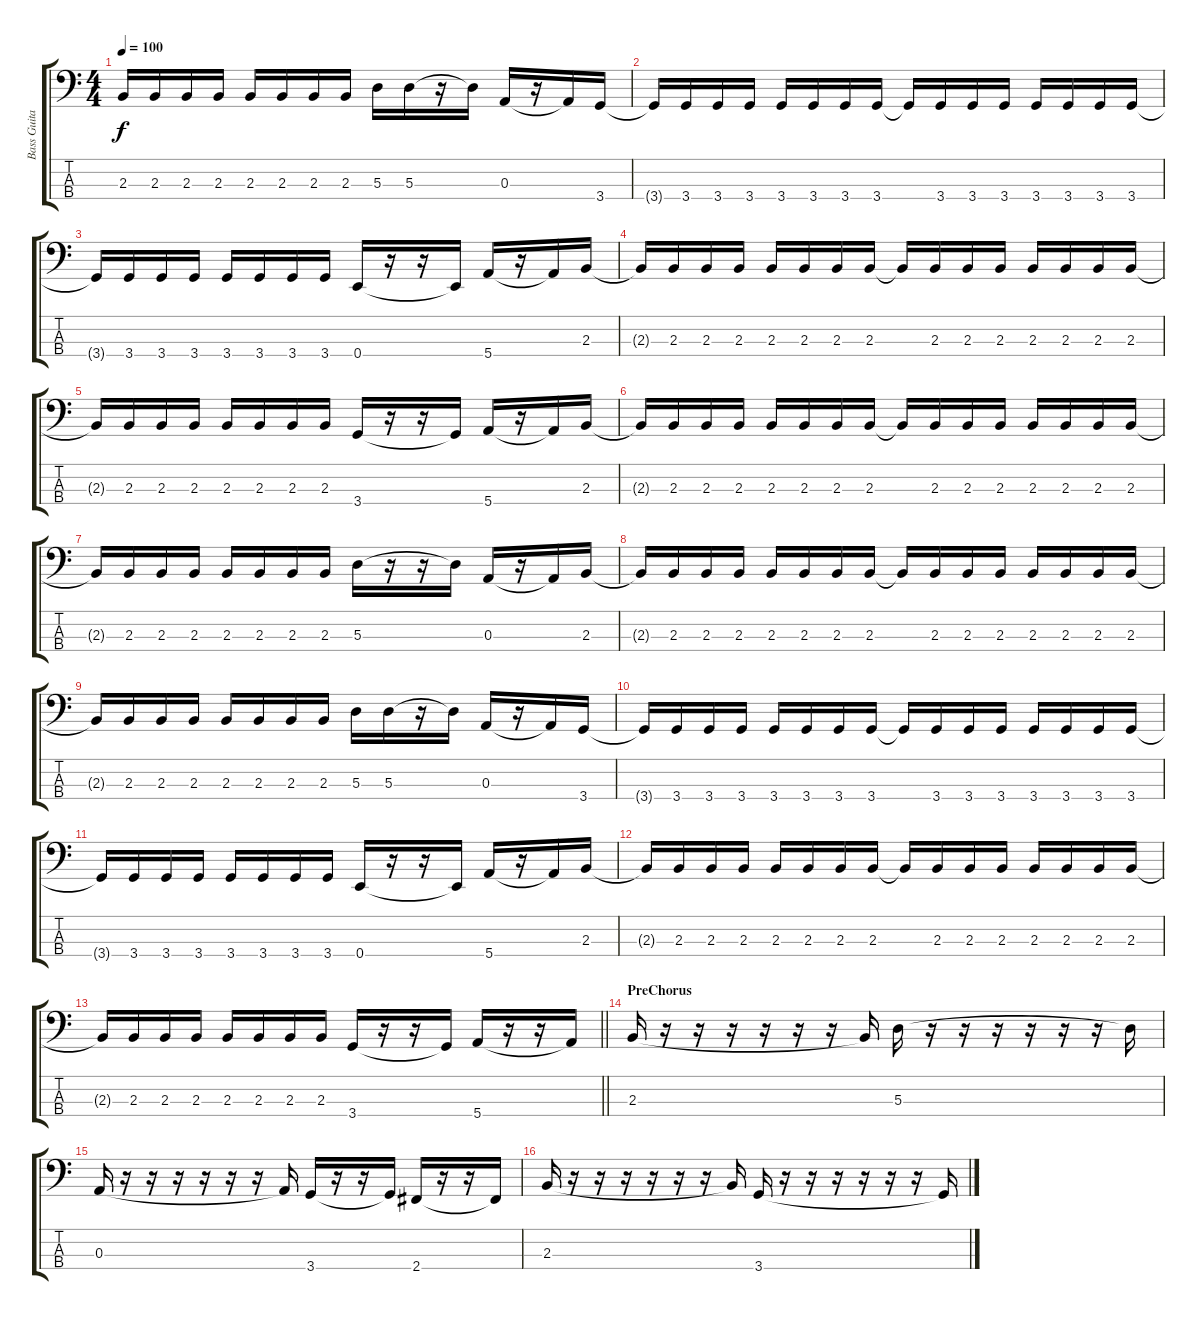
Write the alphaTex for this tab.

\track ("Bass Guitar" "Bass Guita") {instrument electricbassfinger}
\staff {score tabs}
\tuning (G2 D2 A1 E1) {hide}
\ts (4 4)
\tempo 100
\clef f4
\ks c
2.3{t}.16{dy f} 2.3.16 2.3.16 2.3.16 2.3.16 2.3.16 2.3.16 2.3.16 5.3.16 5.3.16 r.16 5.3{t}.16 0.3.16 r.16 0.3{t}.16 3.4.16 |
3.4{t}.16 3.4.16 3.4.16 3.4.16 3.4.16 3.4.16 3.4.16 3.4.16 3.4{t}.16 3.4.16 3.4.16 3.4.16 3.4.16 3.4.16 3.4.16 3.4.16 |
3.4{t}.16 3.4.16 3.4.16 3.4.16 3.4.16 3.4.16 3.4.16 3.4.16 0.4.16 r.16 r.16 0.4{t}.16 5.4.16 r.16 5.4{t}.16 2.3.16 |
2.3{t}.16 2.3.16 2.3.16 2.3.16 2.3.16 2.3.16 2.3.16 2.3.16 2.3{t}.16 2.3.16 2.3.16 2.3.16 2.3.16 2.3.16 2.3.16 2.3.16 |
2.3{t}.16 2.3.16 2.3.16 2.3.16 2.3.16 2.3.16 2.3.16 2.3.16 3.4.16 r.16 r.16 3.4{t}.16 5.4.16 r.16 5.4{t}.16 2.3.16 |
2.3{t}.16 2.3.16 2.3.16 2.3.16 2.3.16 2.3.16 2.3.16 2.3.16 2.3{t}.16 2.3.16 2.3.16 2.3.16 2.3.16 2.3.16 2.3.16 2.3.16 |
2.3{t}.16 2.3.16 2.3.16 2.3.16 2.3.16 2.3.16 2.3.16 2.3.16 5.3.16 r.16 r.16 5.3{t}.16 0.3.16 r.16 0.3{t}.16 2.3.16 |
2.3{t}.16 2.3.16 2.3.16 2.3.16 2.3.16 2.3.16 2.3.16 2.3.16 2.3{t}.16 2.3.16 2.3.16 2.3.16 2.3.16 2.3.16 2.3.16 2.3.16 |
2.3{t}.16 2.3.16 2.3.16 2.3.16 2.3.16 2.3.16 2.3.16 2.3.16 5.3.16 5.3.16 r.16 5.3{t}.16 0.3.16 r.16 0.3{t}.16 3.4.16 |
3.4{t}.16 3.4.16 3.4.16 3.4.16 3.4.16 3.4.16 3.4.16 3.4.16 3.4{t}.16 3.4.16 3.4.16 3.4.16 3.4.16 3.4.16 3.4.16 3.4.16 |
3.4{t}.16 3.4.16 3.4.16 3.4.16 3.4.16 3.4.16 3.4.16 3.4.16 0.4.16 r.16 r.16 0.4{t}.16 5.4.16 r.16 5.4{t}.16 2.3.16 |
2.3{t}.16 2.3.16 2.3.16 2.3.16 2.3.16 2.3.16 2.3.16 2.3.16 2.3{t}.16 2.3.16 2.3.16 2.3.16 2.3.16 2.3.16 2.3.16 2.3.16 |
\barLineRight lightlight
2.3{t}.16 2.3.16 2.3.16 2.3.16 2.3.16 2.3.16 2.3.16 2.3.16 3.4.16 r.16 r.16 3.4{t}.16 5.4.16 r.16 r.16 5.4{t}.16 |
\section ("" "PreChorus")
2.3.16 r.16 r.16 r.16 r.16 r.16 r.16 2.3{t}.16 5.3.16 r.16 r.16 r.16 r.16 r.16 r.16 5.3{t}.16 |
0.3.16 r.16 r.16 r.16 r.16 r.16 r.16 0.3{t}.16 3.4.16 r.16 r.16 3.4{t}.16 2.4.16 r.16 r.16 2.4{t}.16 |
2.3.16 r.16 r.16 r.16 r.16 r.16 r.16 2.3{t}.16 3.4.16 r.16 r.16 r.16 r.16 r.16 r.16 3.4{t}.16
